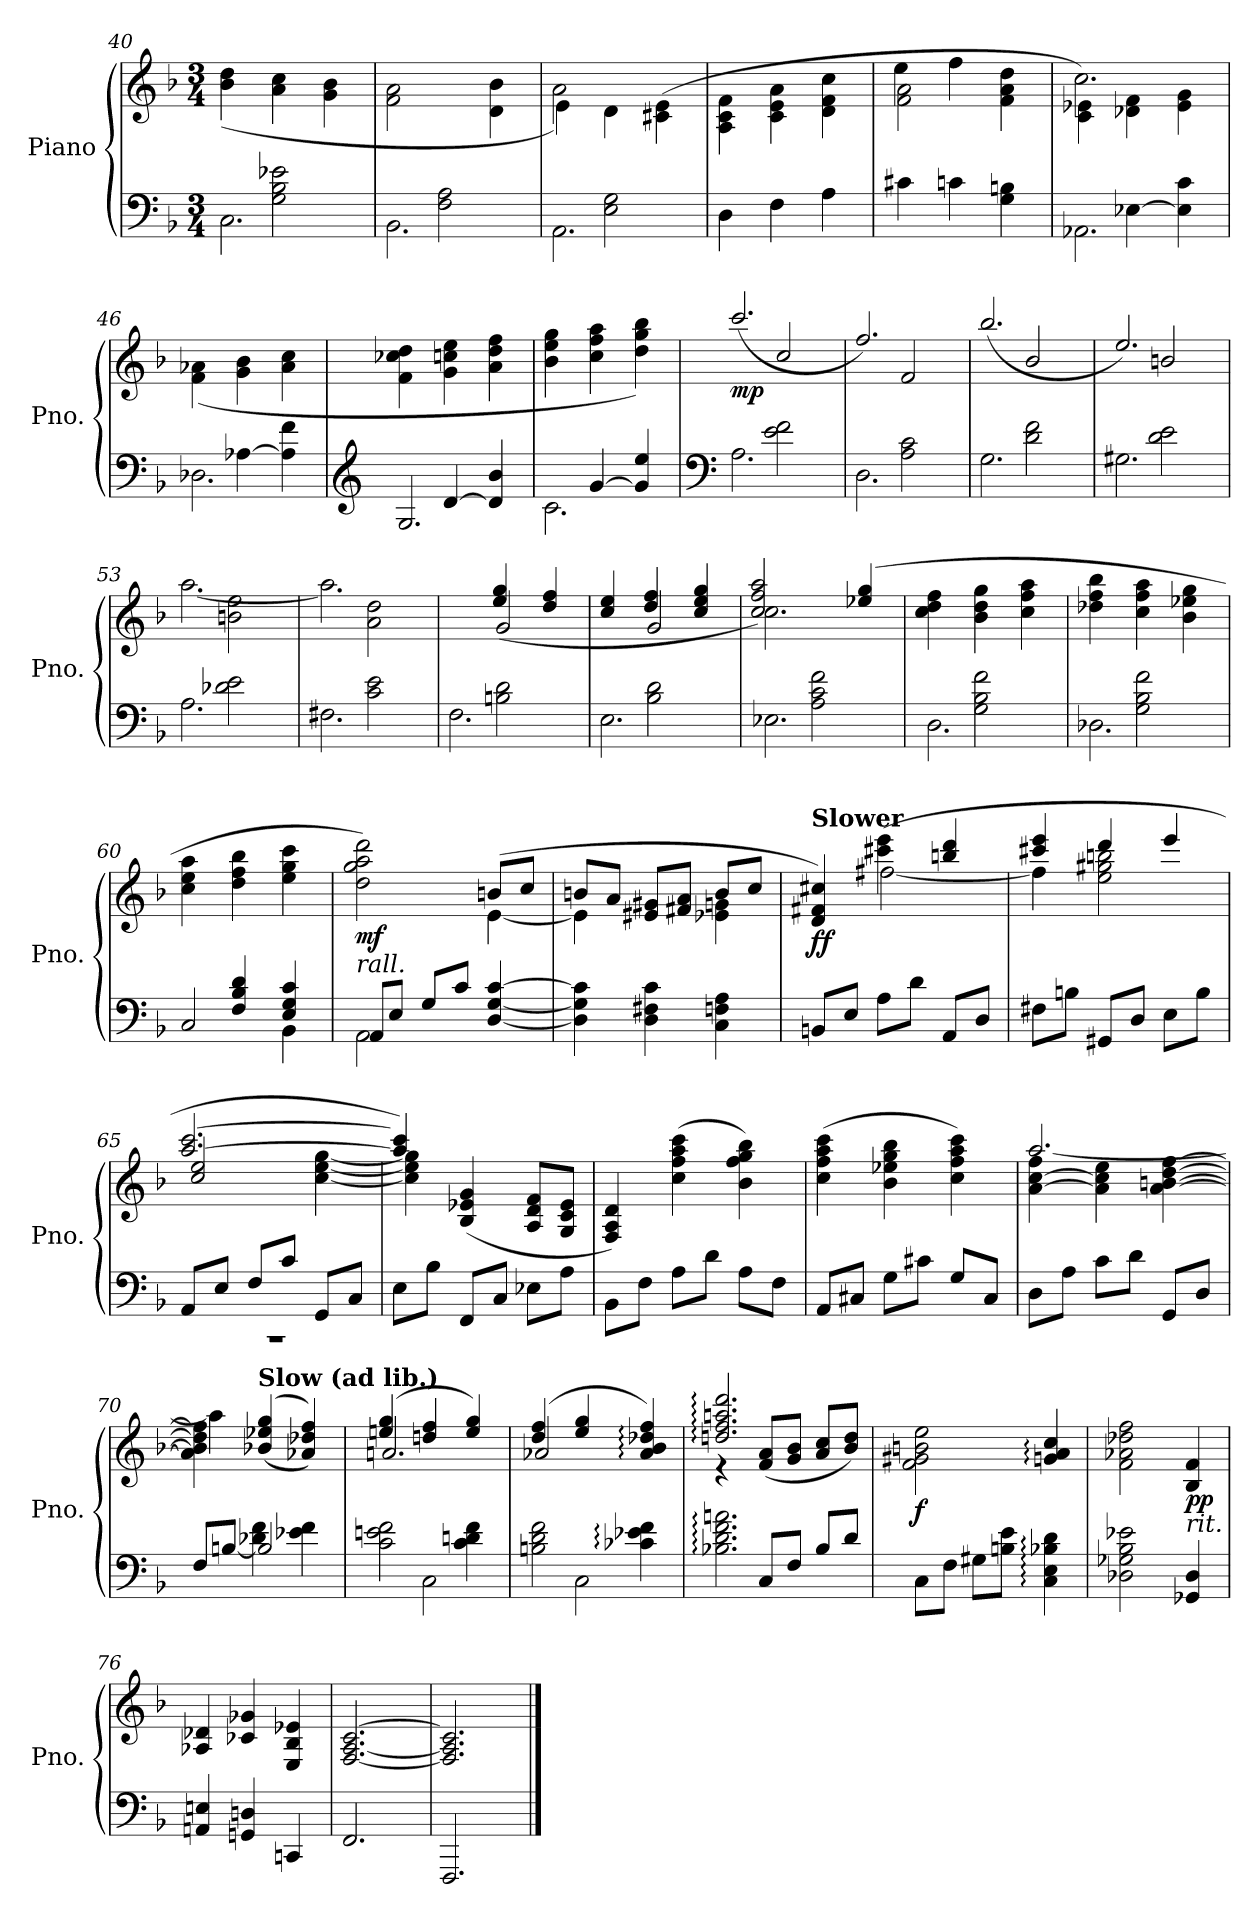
**kern	**kern	**dynam
*part1	*part1	*part1
*staff2	*staff1	*staff1/2
*I"Piano	*	*
*I'Pno.	*	*
*clefF4	*clefG2	*
*k[b-]	*k[b-]	*
*M3/4	*M3/4	*
=40	=40	=40
*^	*^	*
4ryy	2.C\	2.ryy	(>4b-\ 4dd\	.
2G\ 2B-\ 2e-X\	.	.	4a\ 4cc\	.
.	.	.	4g\ 4b-\	.
=41	=41	=41	=41	=41
4ryy	2.BB-\	2.ryy	2f\ 2a\	.
2F\ 2A\	.	.	.	.
.	.	.	4d\ 4b-\	.
!!LO:PB:g=z	!!
=42	=42	=42	=42	=42
4ryy	2.AA\	2a\)	4e\	.
2E\ 2G\	.	.	4d\	.
.	.	4ryy	(>4c#X\ 4e\	.
=43	=43	=43	=43	=43
2.rCCyy	4D\	2.ryy	4A\ 4c\ 4f\	.
.	4F\	.	4c\ 4e\ 4a\	.
.	4A\	.	4d\ 4f\ 4cc\	.
=44	=44	=44	=44	=44
2.ryy	4c#X\	2f\ 2a\	4ee\	.
.	4cn\	.	4ff\	.
.	4G\ 4Bn\	4ryy	4f\ 4a\ 4dd\	.
=45	=45	=45	=45	=45
4rBByy	2.AA-X\	2.cc\)	4c\ 4e-X\	.
[4E-X\	.	.	4d-X\ 4f\	.
4E-\] 4c\	.	.	4e-\ 4g\	.
=46	=46	=46	=46	=46
4ryy	2.D-X\	2.rgyy	(>4f\ 4a-X\	.
[4A-X\	.	.	4g\ 4b-\	.
4A-\] 4f\	.	.	4a-\ 4cc\	.
=47	=47	=47	=47	=47
*clefG2	*	*	*	*
4ryy	2.G/	2.ryy	4f\ 4cc-X\ 4dd\	.
[4d/	.	.	4g\ 4ccn\ 4ee\	.
4d/] 4b-/	.	.	4a\ 4dd\ 4ff\	.
!!LO:LB:g=z	!!
=48	=48	=48	=48	=48
4ryy	2.c\	2.ryy	4b-\ 4ee\ 4gg\	.
[4g/	.	.	4cc\ 4ff\ 4aa\	.
4g/] 4ee/	.	.	4dd\ 4gg\ 4bb-\)	.
=49	=49	=49	=49	=49
*clefF4	*	*	*	*
!	!	!	!	!LO:DY:b
4ryy	2.A\	4ryy	(2.ccc/	mp
2e\ 2f\	.	2cc/	.	.
=50	=50	=50	=50	=50
4ryy	2.D\	4ryy	2.ff/)	.
2A\ 2c\	.	2f/	.	.
=51	=51	=51	=51	=51
4ryy	2.G\	4ryy	(2.bb-/	.
2d\ 2f\	.	2b-/	.	.
=52	=52	=52	=52	=52
4ryy	2.G#X\	4ryy	2.ee/)	.
2d\ 2e\	.	2bn/	.	.
=53	=53	=53	=53	=53
4ryy	2.A\	4ryy	[2.aa\	.
2d-X\ 2e\	.	2bn\ 2ee\	.	.
=54	=54	=54	=54	=54
4ryy	2.F#X\	4ryy	2.aa\]	.
2c\ 2e\	.	2a\ 2dd\	.	.
=55	=55	=55	=55	=55
4ryy	2.F\	4ryy	4ryy	.
2Bn\ 2d\	.	2g/	(4ee/ 4gg/	.
.	.	.	4dd/ 4ff/	.
=56	=56	=56	=56	=56
4ryy	2.E\	4ryy	4cc/ 4ee/	.
2B-\ 2d\	.	2g/	4dd/ 4ff/	.
.	.	.	4cc/ 4ee/ 4gg/	.
!!LO:LB:g=z	!!
=57	=57	=57	=57	=57
4ryy	2.E-X\	2.cc\	2cc/ 2ff/ 2aa/)	.
2A\ 2c\ 2f\	.	.	.	.
.	.	.	(4ee-X/ 4gg/	.
=58	=58	=58	=58	=58
4rFyy	2.D\	2.ryy	4cc\ 4dd\ 4ff\	.
2G\ 2B-\ 2f\	.	.	4b-\ 4dd\ 4gg\	.
.	.	.	4cc\ 4ff\ 4aa\	.
*	*	*v	*v	*
=59	=59	=59	=59
4rFyy	2.D-X\	4dd-X\ 4ff\ 4bb-\	.
2G\ 2B-\ 2f\	.	4cc\ 4ff\ 4aa\	.
.	.	4b-\ 4ee-X\ 4gg\	.
=60	=60	=60	=60
2C/	4ryy	4cc\ 4ee\ 4aa\	.
.	4F/ 4B-/ 4d/	4dd\ 4ff\ 4bb-\	.
4BB-\	4E/ 4G/ 4c/	4ee\ 4gg\ 4ccc\	.
=61	=61	=61	=61
*	*	*^	*
!LO:TX:a:i:t=rall.	!	!	!	!
!	!	!	!	!LO:DY:b
2AA\	8AA/L	2dd\ 2gg\ 2aa\ 2ddd\)	2ryy	mf
.	8E/J	.	.	.
.	8G/L	.	.	.
.	8c/J	.	.	.
[4D/ [4G/ [4c/	4ryy	(8bn/L	[4e\	.
.	.	8cc/J	.	.
*v	*v	*	*	*
=62	=62	=62	=62
4D\] 4G\] 4c\]	8bn/L	4e\]	.
.	8a/J	.	.
4D\ 4F#X\ 4c\	8e#X/ 8g#X/L	4ryy	.
.	8f#X/ 8a/J	.	.
4C\ 4Fn\ 4A\	8b/L	4e-X\ 4gn\	.
.	8cc/J	.	.
!!LO:LB:g=z	!!
=63	=63	=63	=63
!	!LO:TX:a:B:t=Slower	!	!
!	!	!	!LO:DY:b
8BBn/L	4d/ 4f#X/ 4cc#X/)	4ryy	ff
8E/J	.	.	.
8A\L	(4ccc#X\ 4eee\	[2ff#X\	.
8d\J	.	.	.
8AA/L	4bbn/ 4ddd/	.	.
8D/J	.	.	.
=64	=64	=64	=64
8F#X\L	4ccc#X/ 4eee/	4ff#\]	.
8Bn\J	.	.	.
8GG#X/L	4ddd/	2ee\ 2gg#X\ 2bbn\	.
8D/J	.	.	.
8E\L	4eee/	.	.
8B\J	.	.	.
=65	=65	=65	=65
*^	*	*	*
8AA/L	2.r	[2.aa/ [2.ccc/	2cc/ 2ee/	.
8E/J	.	.	.	.
8F/L	.	.	.	.
8c/J	.	.	.	.
8GG/L	.	.	[4cc\ [4ee\ [4gg\	.
8C/J	.	.	.	.
*v	*v	*	*	*
=66	=66	=66	=66
8E\L	4aa/] 4ccc/])	4cc\] 4ee\] 4gg\]	.
8B-\J	.	.	.
8FF/L	(4B-/ 4e-X/ 4g/	2ryy	.
8C/J	.	.	.
8E-X\L	8A/ 8d/ 8f/L	.	.
8A\J	8G/ 8c/ 8e-/J	.	.
*	*v	*v	*
=67	=67	=67
8BB-\L	4F/ 4A/ 4d/)	.
8F\J	.	.
8A\L	(4cc\ 4ff\ 4aa\ 4ccc\	.
8d\J	.	.
8A\L	4b-\ 4ff\ 4gg\ 4bb-\)	.
8F\J	.	.
!!LO:LB:g=z
=68	=68	=68
8AA/L	(4cc\ 4ff\ 4aa\ 4ccc\	.
8C#X/J	.	.
8G\L	4b-\ 4ee-X\ 4gg\ 4bb-\	.
8c#X\J	.	.
8G/L	4cc\ 4ff\ 4aa\ 4ccc\)	.
8C#/J	.	.
=69	=69	=69
*	*^	*
8D\L	[4a\ [4cc\ 4ff\	[2.aa/	.
8A\J	.	.	.
8c\L	4a\] 4cc\] 4ee\	.	.
8d\J	.	.	.
8GG/L	[4a\ [4bn\ [4dd\ [4ff\	.	.
8D/J	.	.	.
=70	=70	=70	=70
*^	*	*	*
8F/L	4ryy	4a\] 4b\] 4dd\] 4ff\]	4aa\]	.
[8Bn/J	.	.	.	.
!	!	!LO:TX:a:B:t=Slow (ad lib.)	!	!
2B/]	4d-X\ 4f\	((4b-X/ 4ee-X/ 4gg/	2ryy	.
.	4e-X\ 4f\	4a-X/ 4dd-X/ 4ff/))	.	.
=71	=71	=71	=71	=71
2c\ 2en\ 2f\	4ryy	(4een/ 4gg/	2.an/	.
.	2C\	4ddn/ 4ff/	.	.
4c\ 4dn\ 4f\	.	4ee/ 4gg/)	.	.
=72	=72	=72	=72	=72
2Bn\ 2d\ 2f\	4ryy	(4dd/ 4ff/	2a-X/	.
.	2C\	4ee/ 4gg/	.	.
4c-X\: 4e-X\: 4f\:	.	4a-/: 4b-/: 4dd-X/: 4ff/:)	4ryy	.
!!LO:LB:g=z	!!
=73	=73	=73	=73	=73
2.B-X\: 2.d\: 2.f\: 2.an\:	4ryy	2.ddn/: 2.ff/: 2.aan/: 2.ddd/:	4r	.
.	8C/L	.	(8f/ 8a/L	.
.	8F/J	.	8g/ 8b-/J	.
.	8B-/L	.	8a/ 8cc/L	.
.	8d/J	.	8b-/ 8dd/J)	.
=74	=74	=74	=74	=74
!	!	!	!	!LO:DY:b
*v	*v	*	*	*
*	*v	*v	*
8C\L	2f\ 2g#X\ 2bn\ 2ee\	f
8F\J	.	.
8G#X\L	.	.
8Bn\ 8e\J	.	.
4C\: 4E\: 4B-X\: 4d\:	4gn/: 4a/: 4cc/:	.
=75	=75	=75
2D-X\ 2G-X\ 2B-\ 2e-X\	2f\ 2a-X\ 2dd-X\ 2ff\	.
*	*MM44	*
!LO:TX:a:i:t=rit.	!	!
!	!	!LO:DY:b
4GG-X/ 4D-/	4B-/ 4f/	pp
=76	=76	=76
4AAn/ 4En/	4A-X/ 4d-X/	.
4GGn/ 4Dn/	4c-X/ 4g-X/	.
4CCn/	4E/ 4B-/ 4e-X/	.
=77	=77	=77
2.FF/	[2.F/ [2.A/ [2.c/	.
=78	=78	=78
2.FFF/	2.F/] 2.A/] 2.c/]	.
==	==	==
*-	*-	*-
